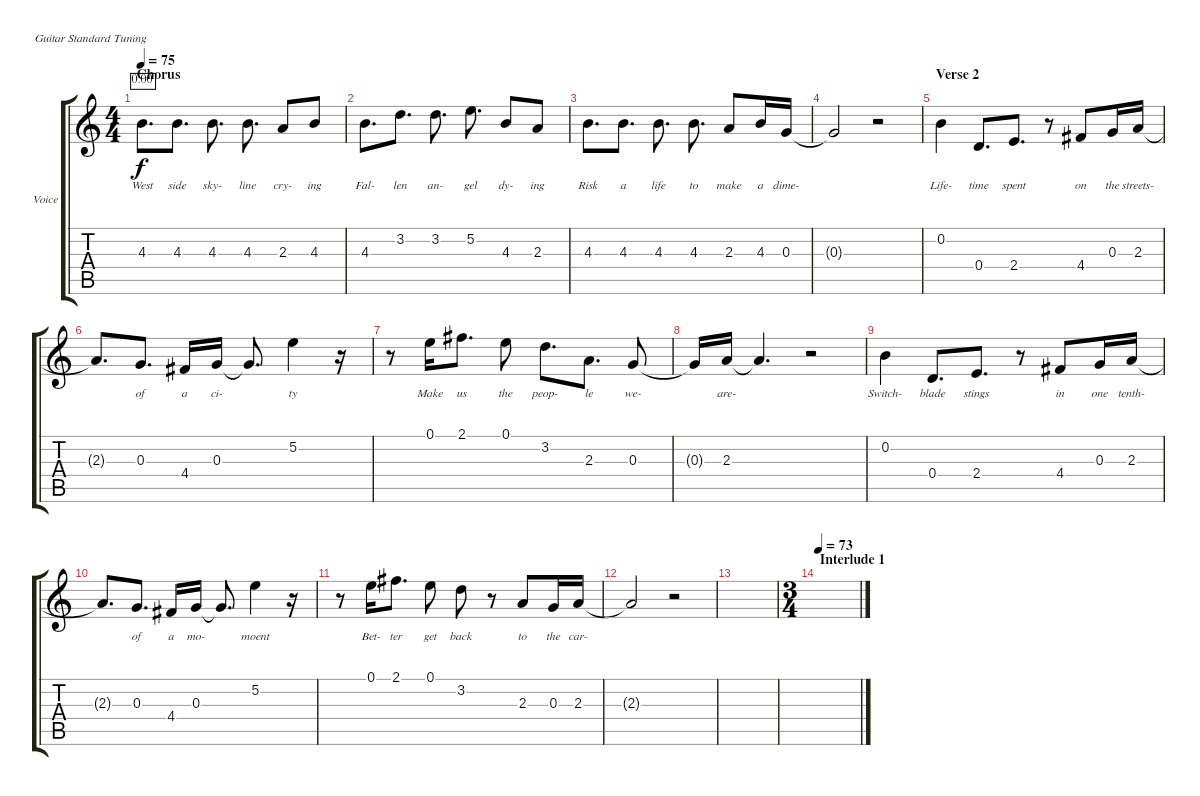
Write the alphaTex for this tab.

\defaultSystemsLayout 4
\bracketExtendMode groupsimilarinstruments
\firstSystemTrackNameOrientation horizontal
\otherSystemsTrackNameOrientation horizontal
\track ("Voice" "Voice") {instrument electricguitarclean}
\staff {score tabs}
\tuning (E4 B3 G3 D3 A2 E2)
\ts (4 4)
\section ("" "Chorus")
\tempo 75
\clef g2
\ks c
4.3.8{d lyrics (0 "West") lyrics (1 "") lyrics (2 "") lyrics (3 "") lyrics (4 "") dy f timer} 4.3.8{d lyrics (0 "side") lyrics (1 "") lyrics (2 "") lyrics (3 "") lyrics (4 "")} 4.3.8{d lyrics (0 "sky-") lyrics (1 "") lyrics (2 "") lyrics (3 "") lyrics (4 "")} 4.3.8{d lyrics (0 "line") lyrics (1 "") lyrics (2 "") lyrics (3 "") lyrics (4 "")} 2.3.8{lyrics (0 "cry-") lyrics (1 "") lyrics (2 "") lyrics (3 "") lyrics (4 "")} 4.3.8{lyrics (0 "ing") lyrics (1 "") lyrics (2 "") lyrics (3 "") lyrics (4 "")} |
4.3.8{d lyrics (0 "Fal-") lyrics (1 "") lyrics (2 "") lyrics (3 "") lyrics (4 "")} 3.2.8{d lyrics (0 "len") lyrics (1 "") lyrics (2 "") lyrics (3 "") lyrics (4 "")} 3.2.8{d lyrics (0 "an-") lyrics (1 "") lyrics (2 "") lyrics (3 "") lyrics (4 "")} 5.2.8{d lyrics (0 "gel") lyrics (1 "") lyrics (2 "") lyrics (3 "") lyrics (4 "")} 4.3.8{lyrics (0 "dy-") lyrics (1 "") lyrics (2 "") lyrics (3 "") lyrics (4 "")} 2.3.8{lyrics (0 "ing") lyrics (1 "") lyrics (2 "") lyrics (3 "") lyrics (4 "")} |
4.3.8{d lyrics (0 "Risk") lyrics (1 "") lyrics (2 "") lyrics (3 "") lyrics (4 "")} 4.3.8{d lyrics (0 "a") lyrics (1 "") lyrics (2 "") lyrics (3 "") lyrics (4 "")} 4.3.8{d lyrics (0 "life") lyrics (1 "") lyrics (2 "") lyrics (3 "") lyrics (4 "")} 4.3.8{d lyrics (0 "to") lyrics (1 "") lyrics (2 "") lyrics (3 "") lyrics (4 "")} 2.3.8{lyrics (0 "make") lyrics (1 "") lyrics (2 "") lyrics (3 "") lyrics (4 "")} 4.3.16{lyrics (0 "a") lyrics (1 "") lyrics (2 "") lyrics (3 "") lyrics (4 "")} 0.3.16{lyrics (0 "dime-") lyrics (1 "") lyrics (2 "") lyrics (3 "") lyrics (4 "")} |
0.3{t}.2{lyrics (0 "") lyrics (1 "") lyrics (2 "") lyrics (3 "") lyrics (4 "")} r.2 |
\section ("" "Verse 2")
0.2.4{lyrics (0 "Life-") lyrics (1 "") lyrics (2 "") lyrics (3 "") lyrics (4 "")} 0.4.8{d lyrics (0 "time") lyrics (1 "") lyrics (2 "") lyrics (3 "") lyrics (4 "")} 2.4.8{d lyrics (0 "spent") lyrics (1 "") lyrics (2 "") lyrics (3 "") lyrics (4 "")} r.8 4.4.8{lyrics (0 "on") lyrics (1 "") lyrics (2 "") lyrics (3 "") lyrics (4 "")} 0.3.16{lyrics (0 "the") lyrics (1 "") lyrics (2 "") lyrics (3 "") lyrics (4 "")} 2.3.16{lyrics (0 "streets-") lyrics (1 "") lyrics (2 "") lyrics (3 "") lyrics (4 "")} |
2.3{t}.8{d lyrics (0 "") lyrics (1 "") lyrics (2 "") lyrics (3 "") lyrics (4 "")} 0.3.8{d lyrics (0 "of") lyrics (1 "") lyrics (2 "") lyrics (3 "") lyrics (4 "")} 4.4.16{lyrics (0 "a") lyrics (1 "") lyrics (2 "") lyrics (3 "") lyrics (4 "")} 0.3.16{lyrics (0 "ci-") lyrics (1 "") lyrics (2 "") lyrics (3 "") lyrics (4 "")} 0.3{t}.8{d lyrics (0 "") lyrics (1 "") lyrics (2 "") lyrics (3 "") lyrics (4 "")} 5.2.4{lyrics (0 "ty") lyrics (1 "") lyrics (2 "") lyrics (3 "") lyrics (4 "")} r.16 |
r.8 0.1.16{lyrics (0 "Make") lyrics (1 "") lyrics (2 "") lyrics (3 "") lyrics (4 "")} 2.1.8{d lyrics (0 "us") lyrics (1 "") lyrics (2 "") lyrics (3 "") lyrics (4 "")} 0.1.8{lyrics (0 "the") lyrics (1 "") lyrics (2 "") lyrics (3 "") lyrics (4 "")} 3.2.8{d lyrics (0 "peop-") lyrics (1 "") lyrics (2 "") lyrics (3 "") lyrics (4 "")} 2.3.8{d lyrics (0 "le") lyrics (1 "") lyrics (2 "") lyrics (3 "") lyrics (4 "")} 0.3.8{lyrics (0 "we-") lyrics (1 "") lyrics (2 "") lyrics (3 "") lyrics (4 "")} |
0.3{t}.16{lyrics (0 "") lyrics (1 "") lyrics (2 "") lyrics (3 "") lyrics (4 "")} 2.3.16{lyrics (0 "are-") lyrics (1 "") lyrics (2 "") lyrics (3 "") lyrics (4 "")} 2.3{t}.4{d lyrics (0 "") lyrics (1 "") lyrics (2 "") lyrics (3 "") lyrics (4 "")} r.2 |
0.2.4{lyrics (0 "Switch-") lyrics (1 "") lyrics (2 "") lyrics (3 "") lyrics (4 "")} 0.4.8{d lyrics (0 "blade") lyrics (1 "") lyrics (2 "") lyrics (3 "") lyrics (4 "")} 2.4.8{d lyrics (0 "stings") lyrics (1 "") lyrics (2 "") lyrics (3 "") lyrics (4 "")} r.8 4.4.8{lyrics (0 "in") lyrics (1 "") lyrics (2 "") lyrics (3 "") lyrics (4 "")} 0.3.16{lyrics (0 "one") lyrics (1 "") lyrics (2 "") lyrics (3 "") lyrics (4 "")} 2.3.16{lyrics (0 "tenth-") lyrics (1 "") lyrics (2 "") lyrics (3 "") lyrics (4 "")} |
2.3{t}.8{d lyrics (0 "") lyrics (1 "") lyrics (2 "") lyrics (3 "") lyrics (4 "")} 0.3.8{d lyrics (0 "of") lyrics (1 "") lyrics (2 "") lyrics (3 "") lyrics (4 "")} 4.4.16{lyrics (0 "a") lyrics (1 "") lyrics (2 "") lyrics (3 "") lyrics (4 "")} 0.3.16{lyrics (0 "mo-") lyrics (1 "") lyrics (2 "") lyrics (3 "") lyrics (4 "")} 0.3{t}.8{d lyrics (0 "") lyrics (1 "") lyrics (2 "") lyrics (3 "") lyrics (4 "")} 5.2.4{lyrics (0 "moent") lyrics (1 "") lyrics (2 "") lyrics (3 "") lyrics (4 "")} r.16 |
r.8 0.1.16{lyrics (0 "Bet-") lyrics (1 "") lyrics (2 "") lyrics (3 "") lyrics (4 "")} 2.1.8{d lyrics (0 "ter") lyrics (1 "") lyrics (2 "") lyrics (3 "") lyrics (4 "")} 0.1.8{lyrics (0 "get") lyrics (1 "") lyrics (2 "") lyrics (3 "") lyrics (4 "")} 3.2.8{lyrics (0 "back") lyrics (1 "") lyrics (2 "") lyrics (3 "") lyrics (4 "")} r.8 2.3.8{lyrics (0 "to") lyrics (1 "") lyrics (2 "") lyrics (3 "") lyrics (4 "")} 0.3.16{lyrics (0 "the") lyrics (1 "") lyrics (2 "") lyrics (3 "") lyrics (4 "")} 2.3.16{lyrics (0 "car-") lyrics (1 "") lyrics (2 "") lyrics (3 "") lyrics (4 "")} |
2.3{t}.2{lyrics (0 "") lyrics (1 "") lyrics (2 "") lyrics (3 "") lyrics (4 "")} r.2 |
|
\ts (3 4)
\section ("" "Interlude 1")
\tempo 73
